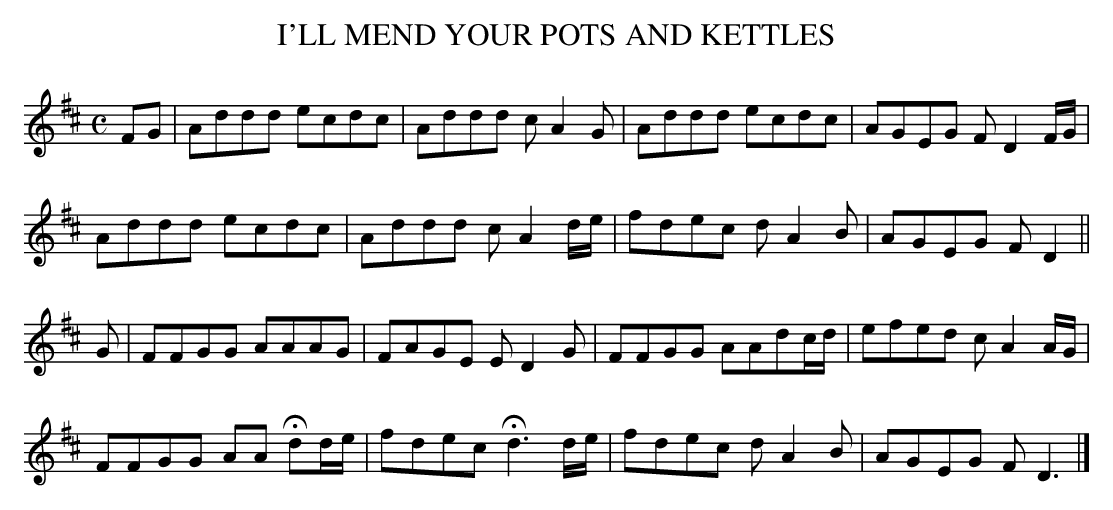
X:1
T:I'LL MEND YOUR POTS AND KETTLES
Y:"playfully"
M:C
L:1/8 % staccato rhythm
K:D
FG|Addd ecdc|Addd cA2G|Addd ecdc|AGEG FD2F/G/|
Addd ecdc|Addd cA2d/e/|fdec dA2B|AGEG FD2||
G|FFGG AAAG|FAGE ED2G|FFGG AAdc/d/|efed cA2A/G/|
FFGG AA Hdd/e/|fdec Hd3d/e/|fdec dA2B|AGEG FD3|]
